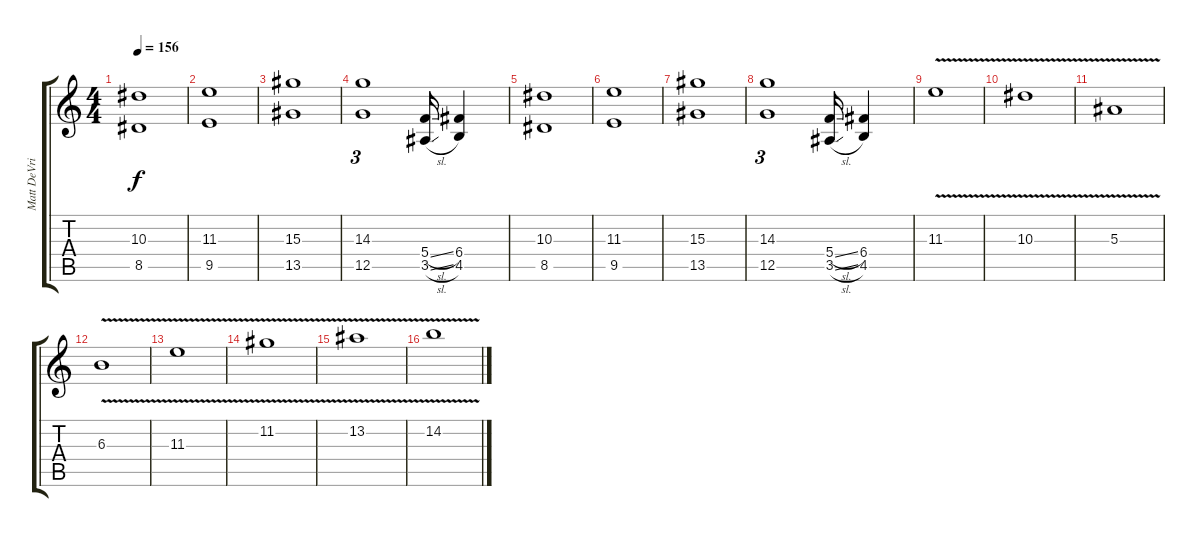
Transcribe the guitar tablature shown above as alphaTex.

\track ("Matt DeVries" "Matt DeVri") {instrument distortionguitar}
\staff {score tabs}
\tuning (D4 A3 F3 C3 G2 C2) {hide}
\ts (4 4)
\tempo 156
\clef g2
\ks c
(10.3 8.5).1{dy f} |
(11.3 9.5).1 |
(15.3 13.5).1 |
(14.3 12.5).1{tu (3 2)} (5.4{sl} 3.5{sl}).16 (6.4 4.5).4 |
(10.3 8.5).1 |
(11.3 9.5).1 |
(15.3 13.5).1 |
(14.3 12.5).1{tu (3 2)} (5.4{sl} 3.5{sl}).16 (6.4 4.5).4 |
11.3{v}.1 |
10.3{v}.1 |
5.3{v}.1 |
6.3{v}.1 |
11.3{v}.1 |
11.2{v}.1 |
13.2{v}.1 |
14.2{v}.1
